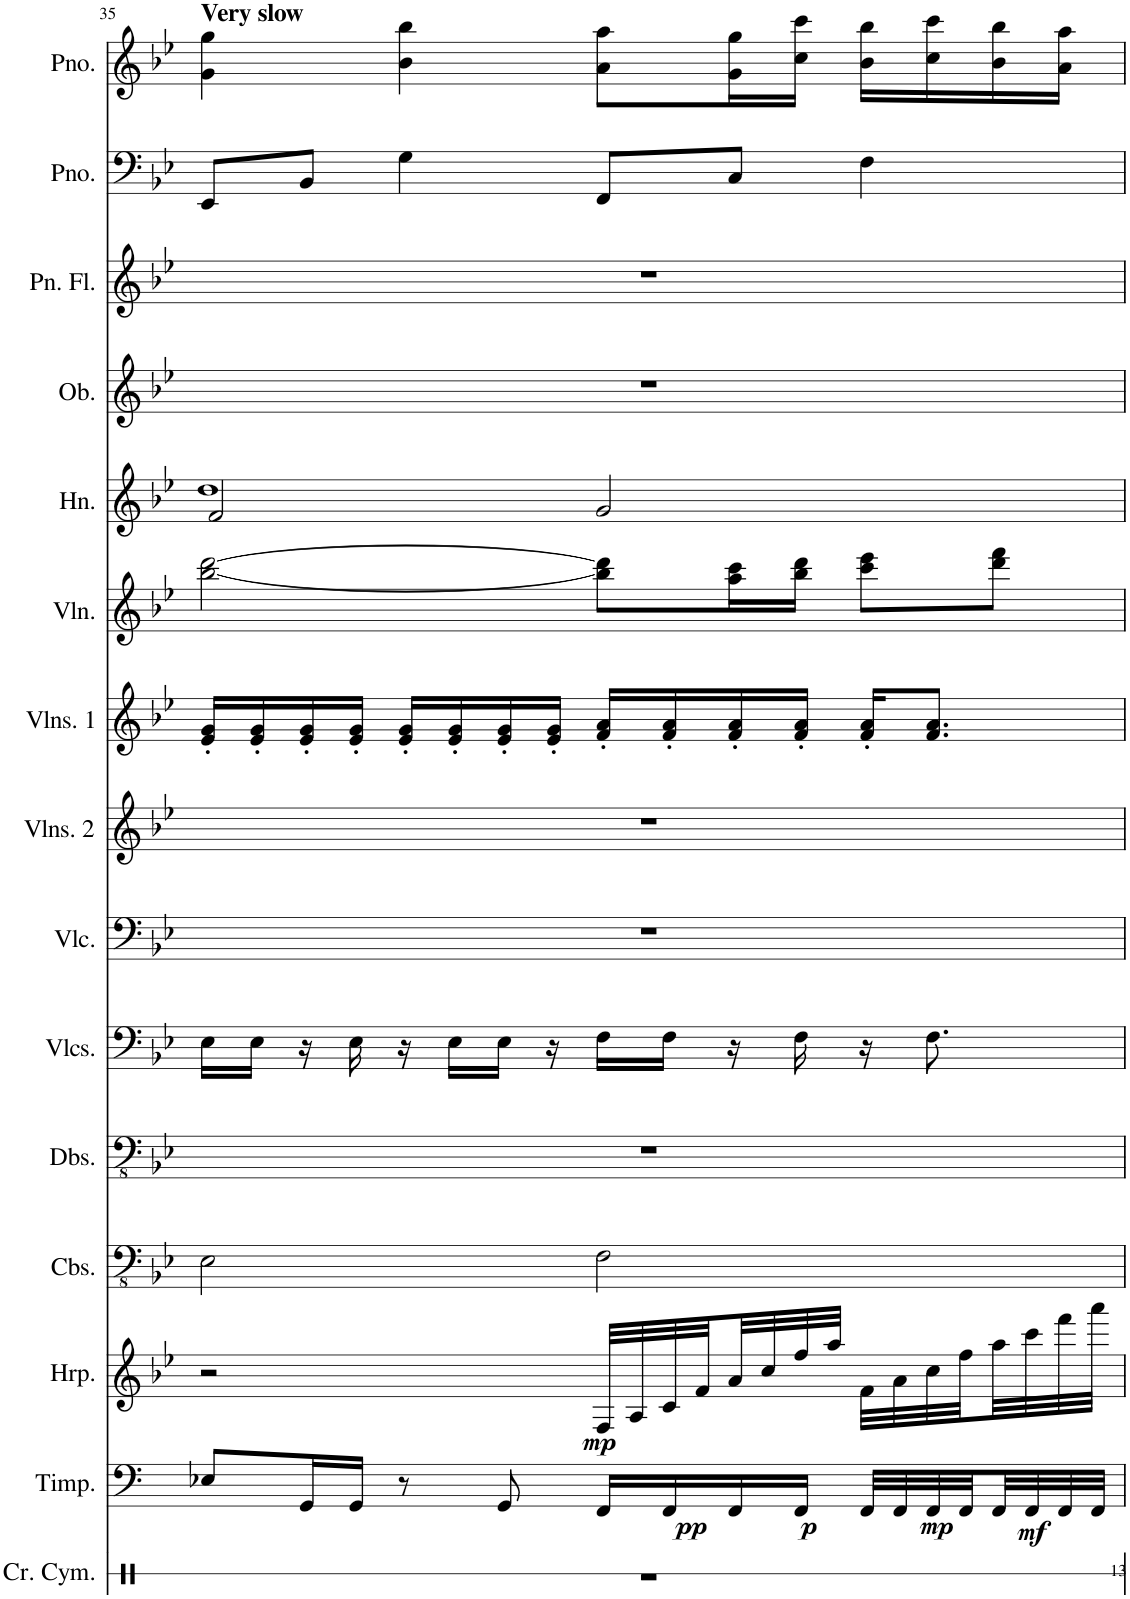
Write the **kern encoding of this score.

**kern	**kern	**dynam	**kern	**dynam	**kern	**kern	**kern	**kern	**kern	**kern	**kern	**kern	**kern	**kern	**kern	**kern
*part15	*part14	*part14	*part13	*part13	*part12	*part11	*part10	*part9	*part8	*part7	*part6	*part5	*part4	*part3	*part2	*part1
*staff15	*staff14	*staff14	*staff13	*staff13	*staff12	*staff11	*staff10	*staff9	*staff8	*staff7	*staff6	*staff5	*staff4	*staff3	*staff2	*staff1
*I"Crash Cymbal	*I"Timpani	*	*I"Harp	*	*I"Contrabasses	*I"Double Basses	*I"Violoncellos	*I"Violoncello	*I"Violins 2	*I"Violins 1	*I"Violin	*I"Horn	*I"Oboe	*I"Pan Flute	*I"Piano	*I"Piano
*I'Cr. Cym.	*I'Timp.	*	*I'Hrp.	*	*I'Cbs.	*I'Dbs.	*I'Vlcs.	*I'Vlc.	*I'Vlns. 2	*I'Vlns. 1	*I'Vln.	*I'Hn.	*I'Ob.	*I'Pn. Fl.	*I'Pno.	*I'Pno.
!!LO:PB:g=z
*clefX	*clefF4	*	*clefG2	*	*clefFv4	*clefFv4	*clefF4	*clefF4	*clefG2	*clefG2	*clefG2	*clefG2	*clefG2	*clefG2	*clefF4	*clefG2
*	*	*	*	*	*	*	*	*	*	*	*	*Trd4c7	*	*	*	*
*k[]	*k[]	*	*k[b-e-]	*	*k[b-e-]	*k[b-e-]	*k[b-e-]	*k[b-e-]	*k[b-e-]	*k[b-e-]	*k[b-e-]	*k[b-e-]	*k[b-e-]	*k[b-e-]	*k[b-e-]	*k[b-e-]
*M4/4	*M4/4	*	*M4/4	*	*M4/4	*M4/4	*M4/4	*M4/4	*M4/4	*M4/4	*M4/4	*M4/4	*M4/4	*M4/4	*M4/4	*M4/4
=35	=35	=35	=35	=35	=35	=35	=35	=35	=35	=35	=35	=35	=35	=35	=35	=35
*	*	*	*	*	*	*	*	*	*	*	*	*^	*	*	*	*
!	!	!	!	!	!	!	!	!	!	!	!	!	!	!	!	!	!LO:TX:a:B:t=Very slow
1r	8E-X/L	.	2r	.	2EE-\	1r	16E-\LL	1r	1r	16e-/' 16g/'LL	[2bb-\ [2ddd\	2f/	1dd	1r	1r	8EE-/L	4g\ 4gg\
.	.	.	.	.	.	.	16E-\JJ	.	.	16e-/' 16g/'	.	.	.	.	.	.	.
.	16GG/L	.	.	.	.	.	16r	.	.	16e-/' 16g/'	.	.	.	.	.	8BB-/J	.
.	16GG/JJ	.	.	.	.	.	16E-\	.	.	16e-/' 16g/'JJ	.	.	.	.	.	.	.
.	8r	.	.	.	.	.	16r	.	.	16e-/' 16g/'LL	.	.	.	.	.	4G\	4b-\ 4bb-\
.	.	.	.	.	.	.	16E-\LL	.	.	16e-/' 16g/'	.	.	.	.	.	.	.
.	8GG/	.	.	.	.	.	16E-\JJ	.	.	16e-/' 16g/'	.	.	.	.	.	.	.
.	.	.	.	.	.	.	16r	.	.	16e-/' 16g/'JJ	.	.	.	.	.	.	.
!	!	!	!	!LO:DY:b	!	!	!	!	!	!	!	!	!	!	!	!	!
.	16FF/LL	.	32F/LLL	mp	2FF\	.	16F\LL	.	.	16f/' 16a/'LL	8bb-\] 8ddd\]L	2g/	.	.	.	8FF/L	8a\ 8aa\L
.	.	.	32A/	.	.	.	.	.	.	.	.	.	.	.	.	.	.
!	!	!LO:DY:b	!	!	!	!	!	!	!	!	!	!	!	!	!	!	!
.	16FF/	pp	32c/	.	.	.	16F\JJ	.	.	16f/' 16a/'	.	.	.	.	.	.	.
.	.	.	32f/	.	.	.	.	.	.	.	.	.	.	.	.	.	.
.	16FF/	.	32a/	.	.	.	16r	.	.	16f/' 16a/'	16aa\ 16ccc\L	.	.	.	.	8C/J	16g\ 16gg\L
.	.	.	32cc/	.	.	.	.	.	.	.	.	.	.	.	.	.	.
!	!	!LO:DY:b	!	!	!	!	!	!	!	!	!	!	!	!	!	!	!
.	16FF/JJ	p	32ff/	.	.	.	16F\	.	.	16f/' 16a/'JJ	16bb-\ 16ddd\JJ	.	.	.	.	.	16cc\ 16ccc\JJ
.	.	.	32aa/JJJ	.	.	.	.	.	.	.	.	.	.	.	.	.	.
.	32FF/LLL	.	32f\LLL	.	.	.	16r	.	.	16f/' 16a/'KL	8ccc\ 8eee-\L	.	.	.	.	4F\	16b-\ 16bb-\LL
.	32FF/	.	32a\	.	.	.	.	.	.	.	.	.	.	.	.	.	.
!	!	!LO:DY:b	!	!	!	!	!	!	!	!	!	!	!	!	!	!	!
.	32FF/	mp	32cc\	.	.	.	8.F\	.	.	8.f/ 8.a/J	.	.	.	.	.	.	16cc\ 16ccc\
.	32FF/	.	32ff\	.	.	.	.	.	.	.	.	.	.	.	.	.	.
.	32FF/	.	32aa\	.	.	.	.	.	.	.	8ddd\ 8fff\J	.	.	.	.	.	16b-\ 16bb-\
!	!	!LO:DY:b	!	!	!	!	!	!	!	!	!	!	!	!	!	!	!
.	32FF/	mf	32ccc\	.	.	.	.	.	.	.	.	.	.	.	.	.	.
.	32FF/	.	32fff\	.	.	.	.	.	.	.	.	.	.	.	.	.	16a\ 16aa\JJ
.	32FF/JJJ	.	32aaa\JJJ	.	.	.	.	.	.	.	.	.	.	.	.	.	.
*	*	*	*	*	*	*	*	*	*	*	*	*v	*v	*	*	*	*
=	=	=	=	=	=	=	=	=	=	=	=	=	=	=	=	=
*-	*-	*-	*-	*-	*-	*-	*-	*-	*-	*-	*-	*-	*-	*-	*-	*-
